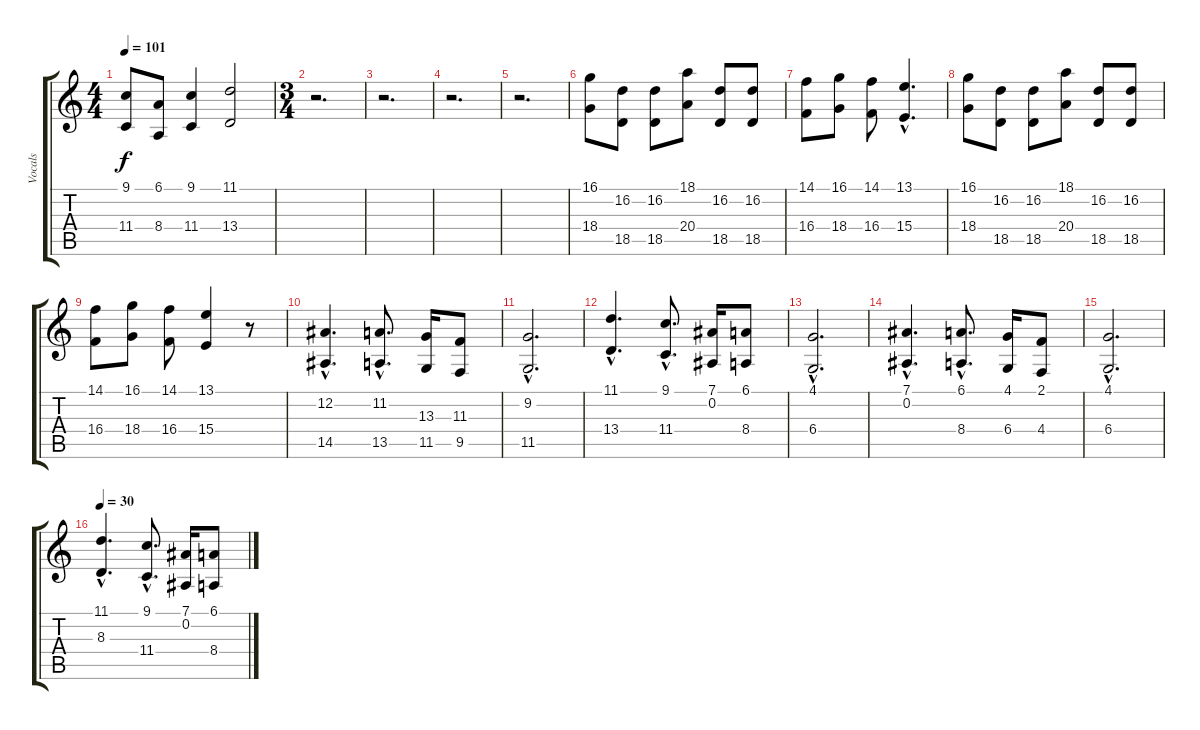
\track ("Vocals" "Vocals") {instrument lead6voice}
\staff {score tabs}
\tuning (Eb4 Bb3 Gb3 Db3 Ab2 Eb2) {hide}
\ts (4 4)
\tempo 101
\clef g2
\ks c
(9.1 11.4).8{dy f} (6.1 8.4).8 (9.1 11.4).4 (11.1 13.4).2 |
\ts (3 4)
r.2{d} |
r.2{d} |
r.2{d} |
r.2{d} |
(16.1 18.4).8 (16.2 18.5).8 (16.2 18.5).8 (18.1 20.4).8 (16.2 18.5).8 (16.2 18.5).8 |
(14.1 16.4).8 (16.1 18.4).8 (14.1 16.4).8 (13.1{hac} 15.4{hac}).4{d} |
(16.1 18.4).8 (16.2 18.5).8 (16.2 18.5).8 (18.1 20.4).8 (16.2 18.5).8 (16.2 18.5).8 |
(14.1 16.4).8 (16.1 18.4).8 (14.1 16.4).8 (13.1 15.4).4 r.8 |
(12.2{hac} 14.5{hac}).4{d} (11.2{hac} 13.5{hac}).8{d} (13.3 11.5).16 (11.3 9.5).8 |
(9.2{hac} 11.5{hac}).2{d} |
(11.1{hac} 13.4{hac}).4{d} (9.1{hac} 11.4{hac}).8{d} (7.1 0.2).16 (6.1 8.4).8 |
(4.1{hac} 6.4{hac}).2{d} |
(7.1{hac} 0.2{hac}).4{d} (6.1{hac} 8.4{hac}).8{d} (4.1 6.4).16 (2.1 4.4).8 |
(4.1{hac} 6.4{hac}).2{d} |
\tempo 30
(11.1{hac} 8.3{hac}).4{d} (9.1{hac} 11.4{hac}).8{d} (7.1 0.2).16 (6.1 8.4).8
